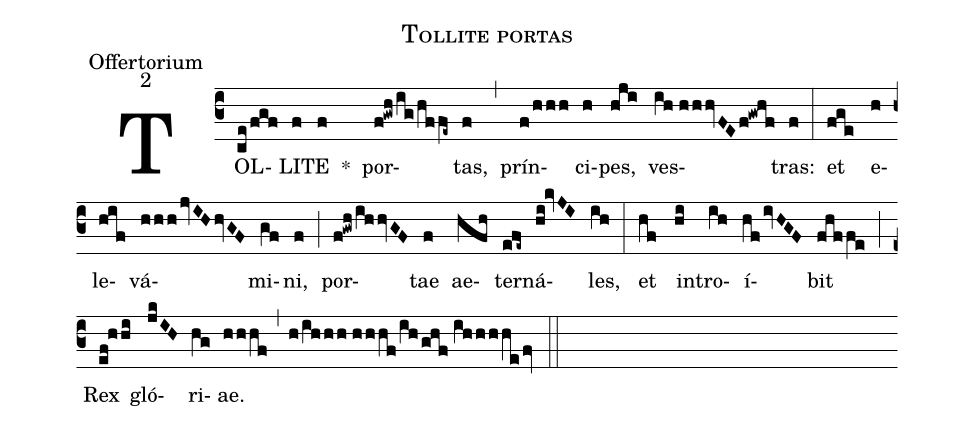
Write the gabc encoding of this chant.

name:Tollite portas;
office-part:Offertorium;
mode:2;
%%
(c3) TOL(ce/fgf)LI(f)TE(f) *() por(f!gwh/ig/hf/fe~)tas,(f) (,) prín(f/hhh)ci(h)pes,(hji) ves(ih//hhhvFEf!gwhf)tras:(f) (:) et(fge) e(h)le(hif)vá(hhh/jvIH/hvGF)mi(gf)ni,(f) (;) por(f!gwh/ihhvGF)tae(f) ae(hfh)ter(efe~)ná(hi!kvJI)les,(ih) (:) et(hf) in(hi)tro(ih)í(hfivHGF)bit(fhf/fe) (;) Rex(ef!hhi) gló(jkIH)ri(hg)ae.(hhhf,h/ihhh//hhhf/ih/ghf//ihhhhefv) (::)
